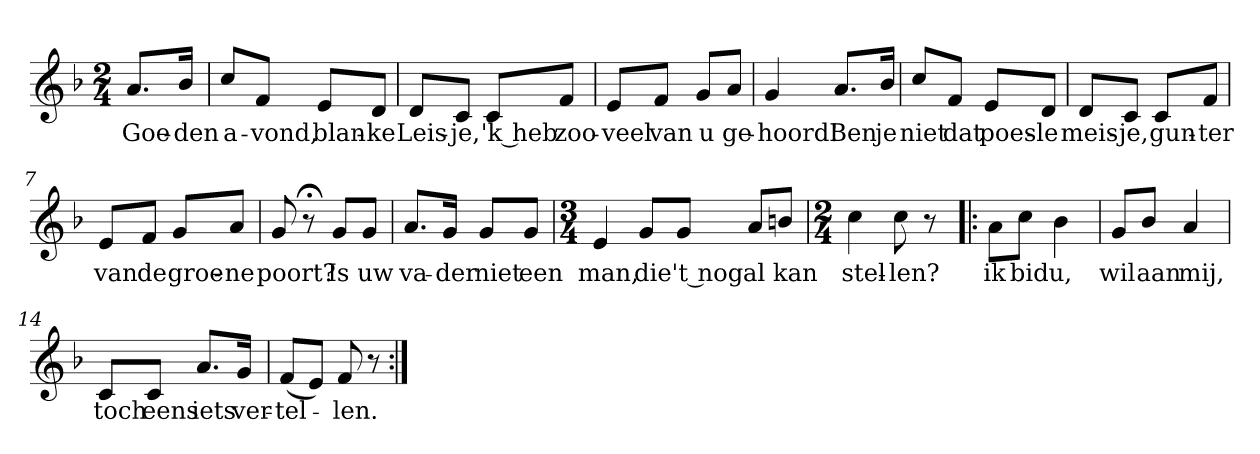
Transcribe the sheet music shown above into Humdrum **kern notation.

**kern	**text
*part1	*part1
*staff1	*staff1
*clefG2	*
*k[b-]	*
*F:	*
*M2/4	*
*MM120	*
=	=
8.a/L	Goe-
16b-/Jk	-den
=1	=1
8cc/L	a-
8f/J	-vond,
8e/L	blan-
8d/J	-ke
=2	=2
8d/L	Leis-
8c/J	-je,
8c/L	'k heb
8f/J	zoo-
=3	=3
8e/L	-veel
8f/J	van
8g/L	u
8a/J	ge-
=4	=4
4g	-hoord!
8.a/L	Ben
16b-/Jk	je
=5	=5
8cc/L	niet
8f/J	dat
8e/L	poes-
8d/J	-le
=6	=6
8d/L	meis-
8c/J	-je,
8c/L	gun-
8f/J	-ter
=7	=7
8e/L	van
8f/J	de
8g/L	groe-
8a/J	-ne
=8	=8
8g	poort?
8r;<	.
8g/L	Is
8g/J	uw
=9	=9
8.a/L	va-
16g/Jk	-der
8g/L	niet
8g/J	een
=10	=10
*M3/4	*
4e	man,
8g/L	die
8g/J	't nog
8a/L	al
8bn/J	kan
=11	=11
*M2/4	*
4cc	stel-
8cc	-len?
8r	.
=12!|:	=12!|:
8a\L	ik
8cc\J	bid
4b-	u,
=13	=13
8g/L	wil
8b-/J	aan
4a	mij,
=14	=14
8c/L	toch
8c/J	eens
8.a/L	iets
16g/Jk	ver-
=15	=15
(8f/L	-tel-
8e/J)	.
8f	-len.
8r	.
=:|!	=:|!
*-	*-
